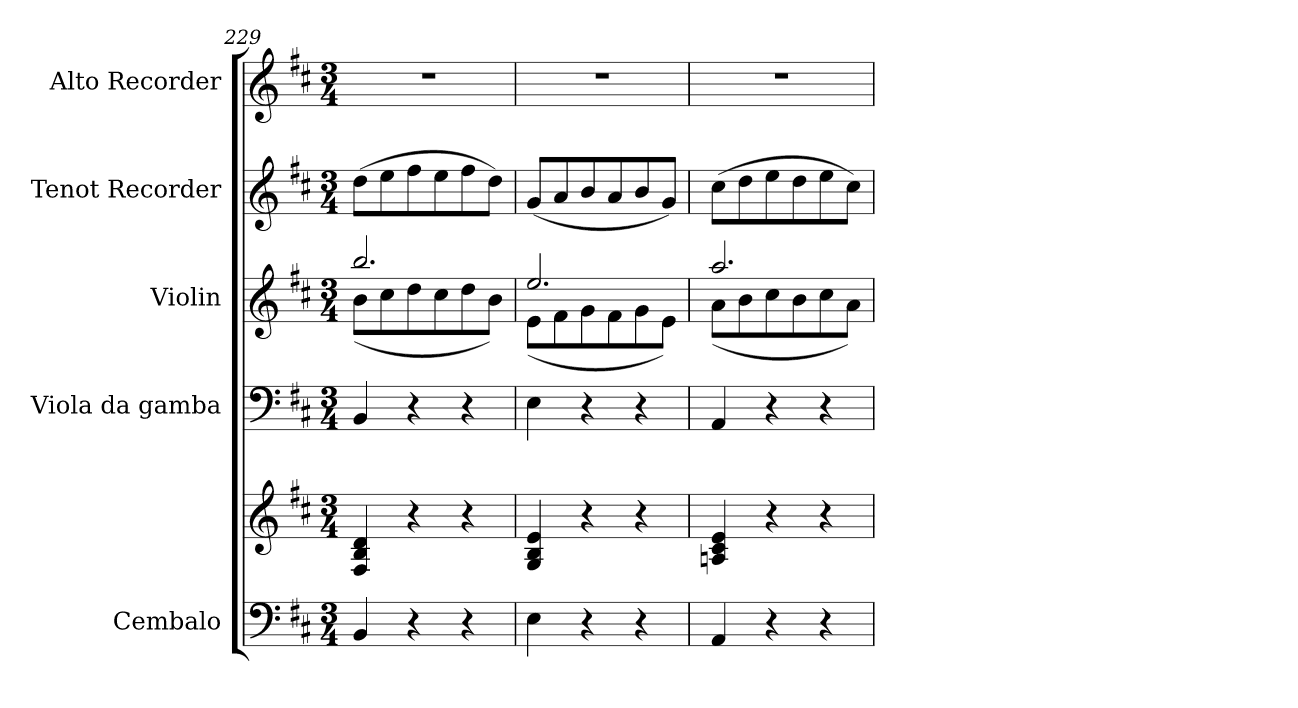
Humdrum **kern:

**kern	**kern	**kern	**kern	**kern	**kern
*part5	*part5	*part4	*part3	*part2	*part1
*staff6	*staff5	*staff4	*staff3	*staff2	*staff1
*I"Cembalo	*	*I"Viola da gamba	*I"Violin	*I"Tenot Recorder	*I"Alto Recorder
*	*	*I'Vla. d. g.	*I'Vln.	*I'T. Rec.	*I'A. Rec
!!LO:PB:g=z
*clefF4	*clefG2	*clefF4	*clefG2	*clefG2	*clefG2
*k[f#c#]	*k[f#c#]	*k[f#c#]	*k[f#c#]	*k[f#c#]	*k[f#c#]
*M3/4	*M3/4	*M3/4	*M3/4	*M3/4	*M3/4
=229	=229	=229	=229	=229	=229
*	*	*	*^	*	*
4BB/	4F#/ 4B/ 4d/	4BB/	2.bb/	(8b\L	(8dd\L	2.r
.	.	.	.	8cc#\	8ee\	.
4r	4r	4r	.	8dd\	8ff#\	.
.	.	.	.	8cc#\	8ee\	.
4r	4r	4r	.	8dd\	8ff#\	.
.	.	.	.	8b\J)	8dd\J)	.
=230	=230	=230	=230	=230	=230	=230
4E\	4G/ 4B/ 4e/	4E\	2.ee/	(8e\L	(8g/L	2.r
.	.	.	.	8f#\	8a/	.
4r	4r	4r	.	8g\	8b/	.
.	.	.	.	8f#\	8a/	.
4r	4r	4r	.	8g\	8b/	.
.	.	.	.	8e\J)	8g/J)	.
=231	=231	=231	=231	=231	=231	=231
4AA/	4An/ 4c#/ 4e/	4AA/	2.aa/	(8a\L	(8cc#\L	2.r
.	.	.	.	8b\	8dd\	.
4r	4r	4r	.	8cc#\	8ee\	.
.	.	.	.	8b\	8dd\	.
4r	4r	4r	.	8cc#\	8ee\	.
.	.	.	.	8a\J)	8cc#\J)	.
*	*	*	*v	*v	*	*
=	=	=	=	=	=
*-	*-	*-	*-	*-	*-
